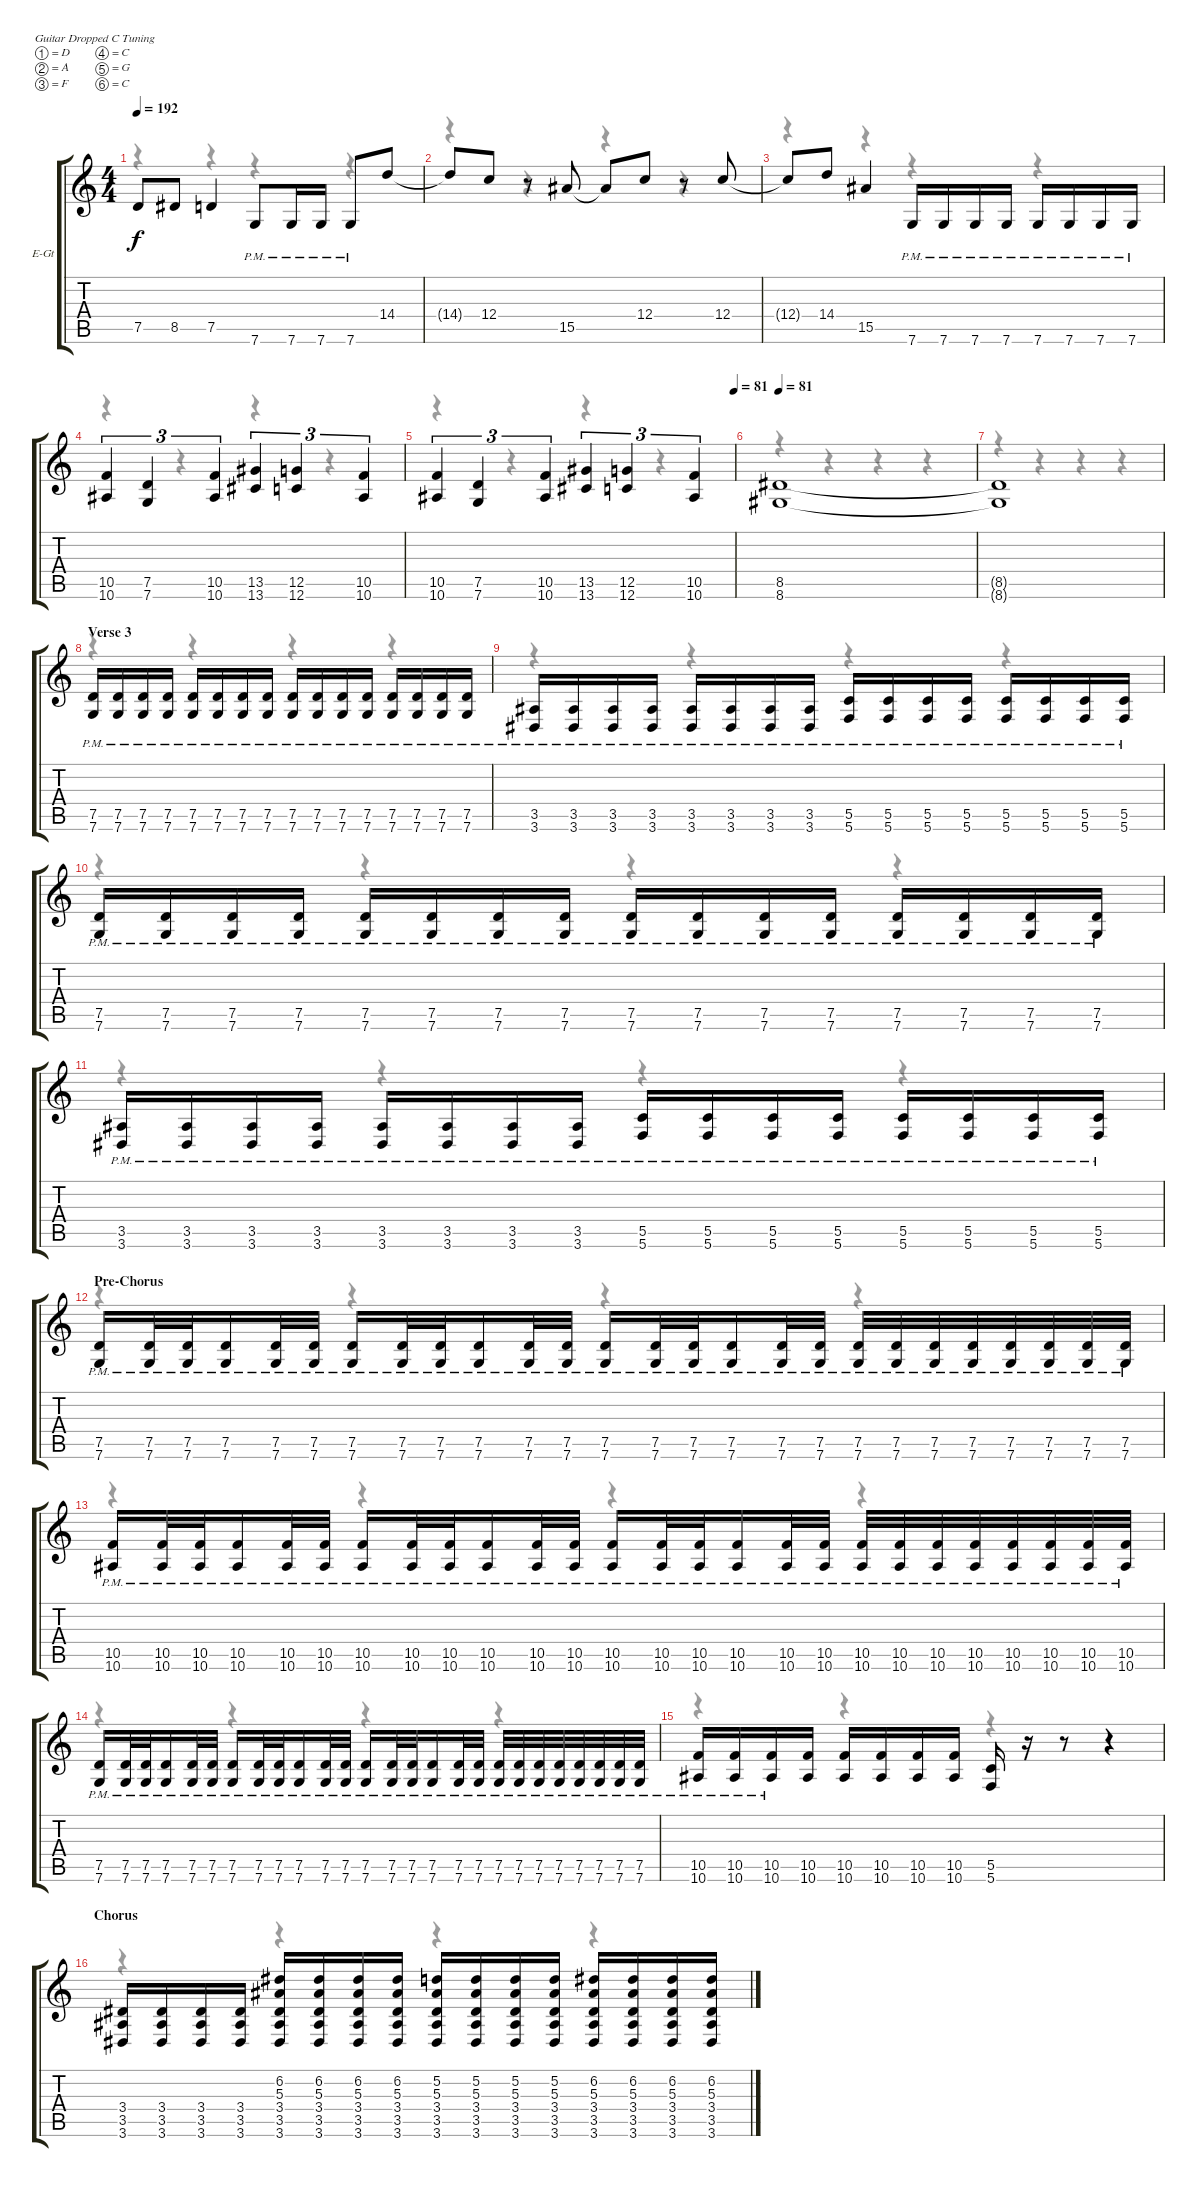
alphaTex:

\bracketExtendMode groupsimilarinstruments
\firstSystemTrackNameOrientation horizontal
\otherSystemsTrackNameOrientation horizontal
\track ("Matt (Drive)" "E-Gt") {instrument distortionguitar}
\staff {score tabs}
\tuning (D4 A3 F3 C3 G2 C2)
\voice
\ts (4 4)
\tempo 192
\clef g2
\ks c
7.5{t}.8{dy f} 8.5.8 7.5.4 7.6{pm}.8 7.6{pm}.16 7.6{pm}.16 7.6{pm}.8 14.4.8 |
14.4{t}.8 12.4.8 r.8 15.5.8 15.5{t}.8 12.4.8 r.8 12.4.8 |
12.4{t}.8 14.4.8 15.5.4 7.6{pm}.16 7.6{pm}.16 7.6{pm}.16 7.6{pm}.16 7.6{pm}.16 7.6{pm}.16 7.6{pm}.16 7.6{pm}.16 |
(10.5 10.6).4{tu (3 2)} (7.5 7.6).4{tu (3 2)} (10.5 10.6).4{tu (3 2)} (13.5 13.6).4{tu (3 2)} (12.5 12.6).4{tu (3 2)} (10.5 10.6).4{tu (3 2)} |
\tempo (81 1)
(10.5 10.6).4{tu (3 2)} (7.5 7.6).4{tu (3 2)} (10.5 10.6).4{tu (3 2)} (13.5 13.6).4{tu (3 2)} (12.5 12.6).4{tu (3 2)} (10.5 10.6).4{tu (3 2)} |
\tempo 81
(8.5 8.6).1 |
(8.5{t} 8.6{t}).1 |
\section ("" "Verse 3")
(7.5{pm} 7.6{pm}).16 (7.5{pm} 7.6{pm}).16 (7.5{pm} 7.6{pm}).16 (7.5{pm} 7.6{pm}).16 (7.5{pm} 7.6{pm}).16 (7.5{pm} 7.6{pm}).16 (7.5{pm} 7.6{pm}).16 (7.5{pm} 7.6{pm}).16 (7.5{pm} 7.6{pm}).16 (7.5{pm} 7.6{pm}).16 (7.5{pm} 7.6{pm}).16 (7.5{pm} 7.6{pm}).16 (7.5{pm} 7.6{pm}).16 (7.5{pm} 7.6{pm}).16 (7.5{pm} 7.6{pm}).16 (7.5{pm} 7.6{pm}).16 |
(3.5{pm} 3.6{pm}).16 (3.5{pm} 3.6{pm}).16 (3.5{pm} 3.6{pm}).16 (3.5{pm} 3.6{pm}).16 (3.5{pm} 3.6{pm}).16 (3.5{pm} 3.6{pm}).16 (3.5{pm} 3.6{pm}).16 (3.5{pm} 3.6{pm}).16 (5.5{pm} 5.6{pm}).16 (5.5{pm} 5.6{pm}).16 (5.5{pm} 5.6{pm}).16 (5.5{pm} 5.6{pm}).16 (5.5{pm} 5.6{pm}).16 (5.5{pm} 5.6{pm}).16 (5.5{pm} 5.6{pm}).16 (5.5{pm} 5.6{pm}).16 |
(7.5{pm} 7.6{pm}).16 (7.5{pm} 7.6{pm}).16 (7.5{pm} 7.6{pm}).16 (7.5{pm} 7.6{pm}).16 (7.5{pm} 7.6{pm}).16 (7.5{pm} 7.6{pm}).16 (7.5{pm} 7.6{pm}).16 (7.5{pm} 7.6{pm}).16 (7.5{pm} 7.6{pm}).16 (7.5{pm} 7.6{pm}).16 (7.5{pm} 7.6{pm}).16 (7.5{pm} 7.6{pm}).16 (7.5{pm} 7.6{pm}).16 (7.5{pm} 7.6{pm}).16 (7.5{pm} 7.6{pm}).16 (7.5{pm} 7.6{pm}).16 |
(3.5{pm} 3.6{pm}).16 (3.5{pm} 3.6{pm}).16 (3.5{pm} 3.6{pm}).16 (3.5{pm} 3.6{pm}).16 (3.5{pm} 3.6{pm}).16 (3.5{pm} 3.6{pm}).16 (3.5{pm} 3.6{pm}).16 (3.5{pm} 3.6{pm}).16 (5.5{pm} 5.6{pm}).16 (5.5{pm} 5.6{pm}).16 (5.5{pm} 5.6{pm}).16 (5.5{pm} 5.6{pm}).16 (5.5{pm} 5.6{pm}).16 (5.5{pm} 5.6{pm}).16 (5.5{pm} 5.6{pm}).16 (5.5{pm} 5.6{pm}).16 |
\section ("" "Pre-Chorus")
(7.5{pm} 7.6{pm}).16 (7.5{pm} 7.6{pm}).32 (7.5{pm} 7.6{pm}).32 (7.5{pm} 7.6{pm}).16 (7.5{pm} 7.6{pm}).32 (7.5{pm} 7.6{pm}).32 (7.5{pm} 7.6{pm}).16 (7.5{pm} 7.6{pm}).32 (7.5{pm} 7.6{pm}).32 (7.5{pm} 7.6{pm}).16 (7.5{pm} 7.6{pm}).32 (7.5{pm} 7.6{pm}).32 (7.5{pm} 7.6{pm}).16 (7.5{pm} 7.6{pm}).32 (7.5{pm} 7.6{pm}).32 (7.5{pm} 7.6{pm}).16 (7.5{pm} 7.6{pm}).32 (7.5{pm} 7.6{pm}).32 (7.5{pm} 7.6{pm}).32 (7.5{pm} 7.6{pm}).32 (7.5{pm} 7.6{pm}).32 (7.5{pm} 7.6{pm}).32 (7.5{pm} 7.6{pm}).32 (7.5{pm} 7.6{pm}).32 (7.5{pm} 7.6{pm}).32 (7.5{pm} 7.6{pm}).32 |
(10.5{pm} 10.6{pm}).16 (10.5{pm} 10.6{pm}).32 (10.5{pm} 10.6{pm}).32 (10.5{pm} 10.6{pm}).16 (10.5{pm} 10.6{pm}).32 (10.5{pm} 10.6{pm}).32 (10.5{pm} 10.6{pm}).16 (10.5{pm} 10.6{pm}).32 (10.5{pm} 10.6{pm}).32 (10.5{pm} 10.6{pm}).16 (10.5{pm} 10.6{pm}).32 (10.5{pm} 10.6{pm}).32 (10.5{pm} 10.6{pm}).16 (10.5{pm} 10.6{pm}).32 (10.5{pm} 10.6{pm}).32 (10.5{pm} 10.6{pm}).16 (10.5{pm} 10.6{pm}).32 (10.5{pm} 10.6{pm}).32 (10.5{pm} 10.6{pm}).32 (10.5{pm} 10.6{pm}).32 (10.5{pm} 10.6{pm}).32 (10.5{pm} 10.6{pm}).32 (10.5{pm} 10.6{pm}).32 (10.5{pm} 10.6{pm}).32 (10.5{pm} 10.6{pm}).32 (10.5{pm} 10.6{pm}).32 |
(7.5{pm} 7.6{pm}).16 (7.5{pm} 7.6{pm}).32 (7.5{pm} 7.6{pm}).32 (7.5{pm} 7.6{pm}).16 (7.5{pm} 7.6{pm}).32 (7.5{pm} 7.6{pm}).32 (7.5{pm} 7.6{pm}).16 (7.5{pm} 7.6{pm}).32 (7.5{pm} 7.6{pm}).32 (7.5{pm} 7.6{pm}).16 (7.5{pm} 7.6{pm}).32 (7.5{pm} 7.6{pm}).32 (7.5{pm} 7.6{pm}).16 (7.5{pm} 7.6{pm}).32 (7.5{pm} 7.6{pm}).32 (7.5{pm} 7.6{pm}).16 (7.5{pm} 7.6{pm}).32 (7.5{pm} 7.6{pm}).32 (7.5{pm} 7.6{pm}).32 (7.5{pm} 7.6{pm}).32 (7.5{pm} 7.6{pm}).32 (7.5{pm} 7.6{pm}).32 (7.5{pm} 7.6{pm}).32 (7.5{pm} 7.6{pm}).32 (7.5{pm} 7.6{pm}).32 (7.5{pm} 7.6{pm}).32 |
(10.5{pm} 10.6{pm}).16 (10.5{pm} 10.6{pm}).16 (10.5{pm} 10.6{pm}).16 (10.5 10.6).16 (10.5 10.6).16 (10.5 10.6).16 (10.5 10.6).16 (10.5 10.6).16 (5.5 5.6).16 r.16 r.8 r.4 |
\section ("" "Chorus")
(3.4 3.5 3.6).16 (3.4 3.5 3.6).16 (3.4 3.5 3.6).16 (3.4 3.5 3.6).16 (6.2 5.3 3.4 3.5 3.6).16 (6.2 5.3 3.4 3.5 3.6).16 (6.2 5.3 3.4 3.5 3.6).16 (6.2 5.3 3.4 3.5 3.6).16 (5.2 5.3 3.4 3.5 3.6).16 (5.2 5.3 3.4 3.5 3.6).16 (5.2 5.3 3.4 3.5 3.6).16 (5.2 5.3 3.4 3.5 3.6).16 (6.2 5.3 3.4 3.5 3.6).16 (6.2 5.3 3.4 3.5 3.6).16 (6.2 5.3 3.4 3.5 3.6).16 (6.2 5.3 3.4 3.5 3.6).16
\voice
\clef g2
\ottava regular
\simile none
\ks c
r.4{dy mf} r.4 r.4 r.4 |
r.4 r.4 r.4 r.4 |
r.4 r.4 r.4 r.4 |
r.4 r.4 r.4 r.4 |
r.4 r.4 r.4 r.4 |
r.4 r.4 r.4 r.4 |
r.4 r.4 r.4 r.4 |
r.4 r.4 r.4 r.4 |
r.4 r.4 r.4 r.4 |
r.4 r.4 r.4 r.4 |
r.4 r.4 r.4 r.4 |
r.4 r.4 r.4 r.4 |
r.4 r.4 r.4 r.4 |
r.4 r.4 r.4 r.4 |
r.4 r.4 r.4 r.4 |
r.4 r.4 r.4 r.4
